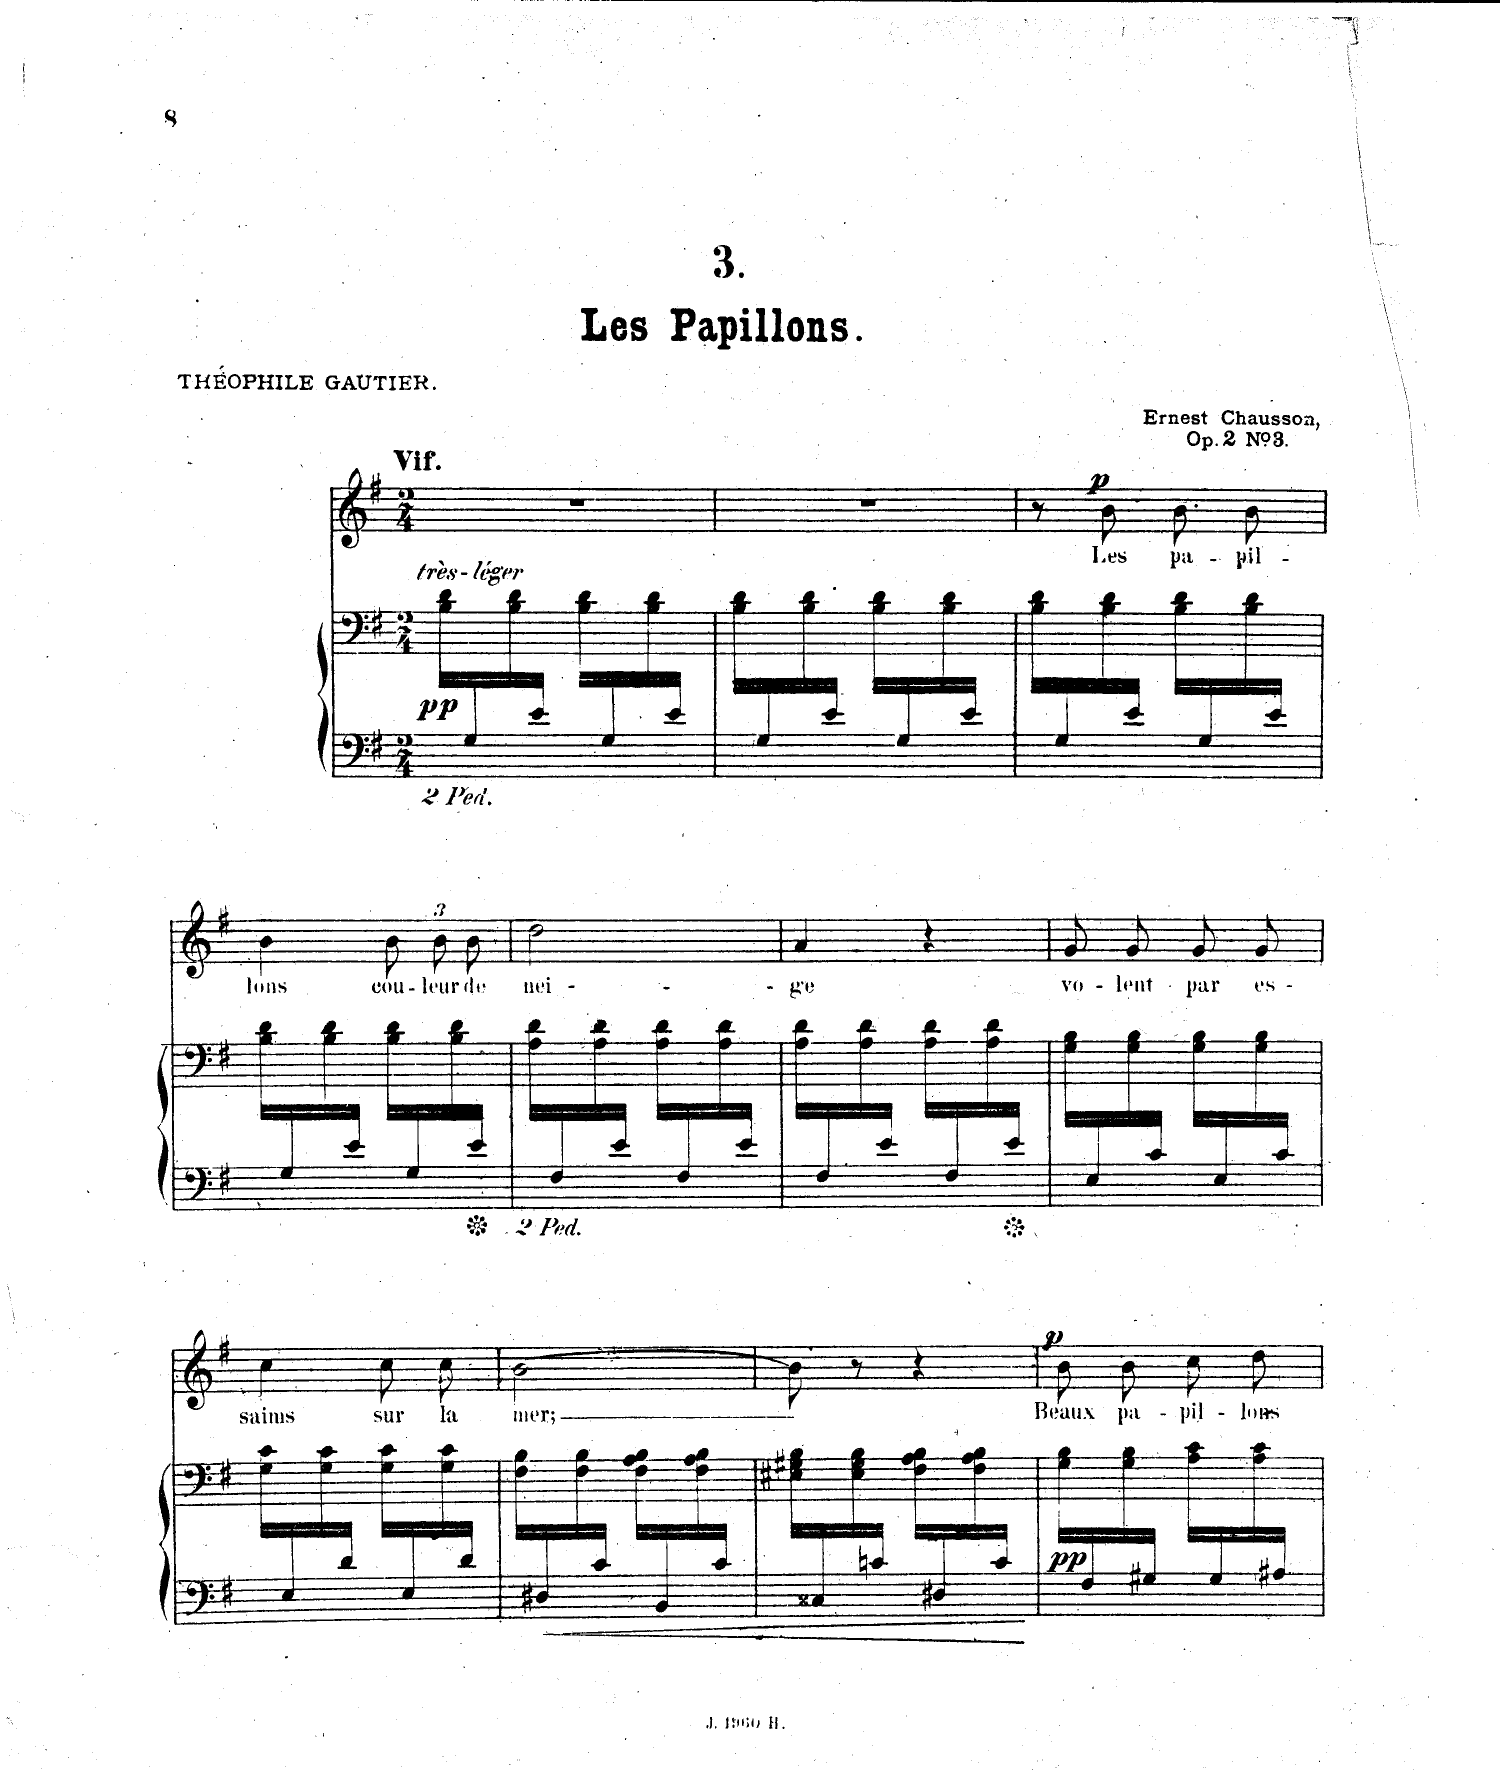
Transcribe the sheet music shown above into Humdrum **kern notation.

**kern	**kern	**dynam	**kern	**text	**dynam
*part2	*part2	*part2	*part1	*part1	*part1
*staff3	*staff2	*staff2/3	*staff1	*staff1	*staff1
*I"Piano	*	*	*I"Chant Voice	*	*
*I'Pno	*	*	*	*	*
*clefF4	*clefF4	*	*clefG2	*	*
*k[f#]	*k[f#]	*	*k[f#]	*	*
*M2/4	*M2/4	*	*M2/4	*	*
=1	=1	=1	=1	=1	=1
*^	*	*	*	*	*
!	!	!	!	!LO:TX:a:B:t=Vif	!	!
!	!	!LO:TX:i:t=très-léger	!	!	!	!
!	!	!	!LO:DY:b	!	!	!
16ryy	4ryy	16B\ 16d\LL	pp	2r	.	.
16G/	.	16ryy	.	.	.	.
16ryy	.	16B\ 16d\	.	.	.	.
16e/JJ	.	16ryy	.	.	.	.
16ryy	4ryy	16B\ 16d\LL	.	.	.	.
16G/	.	16ryy	.	.	.	.
16ryy	.	16B\ 16d\	.	.	.	.
16e/JJ	.	16ryy	.	.	.	.
=2	=2	=2	=2	=2	=2	=2
16ryy	4ryy	16B\ 16d\LL	.	2r	.	.
16G/	.	16ryy	.	.	.	.
16ryy	.	16B\ 16d\	.	.	.	.
16e/JJ	.	16ryy	.	.	.	.
16ryy	4ryy	16B\ 16d\LL	.	.	.	.
16G/	.	16ryy	.	.	.	.
16ryy	.	16B\ 16d\	.	.	.	.
16e/JJ	.	16ryy	.	.	.	.
=3	=3	=3	=3	=3	=3	=3
16ryy	4ryy	16B\ 16d\LL	.	8r	.	.
16G/	.	16ryy	.	.	.	.
!	!	!	!	!	!	!LO:DY:a
16ryy	.	16B\ 16d\	.	8b\	Les	p
16e/JJ	.	16ryy	.	.	.	.
16ryy	4ryy	16B\ 16d\LL	.	8b\L	pa-	.
16G/	.	16ryy	.	.	.	.
16ryy	.	16B\ 16d\	.	8b\J	-pil-	.
16e/JJ	.	16ryy	.	.	.	.
=4	=4	=4	=4	=4	=4	=4
16ryy	4ryy	16B\ 16d\LL	.	4b\	-- lons	.
16G/	.	16ryy	.	.	.	.
16ryy	.	16B\ 16d\	.	.	.	.
16e/JJ	.	16ryy	.	.	.	.
16ryy	8ryy	16B\ 16d\LL	.	12b\L	cou-	.
16G/	.	16ryy	.	.	.	.
.	.	.	.	12b\	-leur	.
16ryy	16ryy	16B\ 16d\	.	.	.	.
.	.	.	.	12b\J	de	.
16e/JJ	16ryy	16ryy	.	.	.	.
=5	=5	=5	=5	=5	=5	=5
16ryy	2ryy	16A\ 16d\LL	.	2dd\	nei-	.
16F#/	.	16ryy	.	.	.	.
16ryy	.	16A\ 16d\	.	.	.	.
16e/JJ	.	16ryy	.	.	.	.
16ryy	.	16A\ 16d\LL	.	.	.	.
16F#/	.	16ryy	.	.	.	.
16ryy	.	16A\ 16d\	.	.	.	.
16e/JJ	.	16ryy	.	.	.	.
=6	=6	=6	=6	=6	=6	=6
16ryy	4ryy	16A\ 16d\LL	.	4a/	-ge	.
16F#/	.	16ryy	.	.	.	.
16ryy	.	16A\ 16d\	.	.	.	.
16e/JJ	.	16ryy	.	.	.	.
16ryy	8ryy	16A\ 16d\LL	.	4r	.	.
16F#/	.	16ryy	.	.	.	.
16ryy	16ryy	16A\ 16d\	.	.	.	.
16e/JJ	16ryy	16ryy	.	.	.	.
=7	=7	=7	=7	=7	=7	=7
16ryy	2ryy	16G\ 16B\LL	.	8g/L	vo-	.
16E/	.	16ryy	.	.	.	.
16ryy	.	16G\ 16B\	.	8g/J	-lent	.
16c/JJ	.	16ryy	.	.	.	.
16ryy	.	16G\ 16B\LL	.	8g/L	par	.
16E/	.	16ryy	.	.	.	.
16ryy	.	16G\ 16B\	.	8g/J	es-	.
16c/JJ	.	16ryy	.	.	.	.
=8	=8	=8	=8	=8	=8	=8
16ryy	2ryy	16G\ 16c\LL	.	4cc\	-- saims	.
16E/	.	16ryy	.	.	.	.
16ryy	.	16G\ 16c\	.	.	.	.
16d/JJ	.	16ryy	.	.	.	.
16ryy	.	16G\ 16c\LL	.	8cc\L	sur	.
16E/	.	16ryy	.	.	.	.
16ryy	.	16G\ 16c\	.	8cc\J	la	.
16d/JJ	.	16ryy	.	.	.	.
=9	=9	=9	=9	=9	=9	=9
16ryy	2ryy	16F#\ 16B\LL	.	[2b\	mer;	.
16D#X/	.	16ryy	.	.	.	.
16ryy	.	16F#\ 16B\	.	.	.	.
16c/JJ	.	16ryy	.	.	.	.
16ryy	.	16F#\ 16A\ 16B\LL	.	.	.	.
16BB/	.	16ryy	.	.	.	.
16ryy	.	16F#\ 16A\ 16B\	.	.	.	.
16c/JJ	.	16ryy	.	.	.	.
=10	=10	=10	=10	=10	=10	=10
16ryy	2ryy	16E#X\ 16G#X\ 16B\LL	.	8b\]	.	.
16C##X/	.	16ryy	.	.	.	.
16ryy	.	16E#\ 16G#\ 16B\	.	8r	.	.
16cn/JJ	.	16ryy	.	.	.	.
16ryy	.	16F#\ 16A\ 16B\LL	.	4r	.	.
16D#X/	.	16ryy	.	.	.	.
16ryy	.	16F#\ 16A\ 16B\	.	.	.	.
16c/JJ	.	16ryy	.	.	.	.
=11	=11	=11	=11	=11	=11	=11
!	!	!	!LO:DY:b	!	!	!LO:DY:a
16ryy	2ryy	16G\ 16B\LL	pp	8b\L	Beaux	p
16F#/	.	16ryy	.	.	.	.
16ryy	.	16G\ 16B\	.	8b\J	pa-	.
16G#X/JJ	.	16ryy	.	.	.	.
16ryy	.	16A\ 16c\LL	.	8cc\L	-pil-	.
16G#X/	.	16ryy	.	.	.	.
16ryy	.	16A\ 16c\	.	8dd\J	-lons	.
16A#X/JJ	.	16ryy	.	.	.	.
*v	*v	*	*	*	*	*
=	=	=	=	=	=
*-	*-	*-	*-	*-	*-
